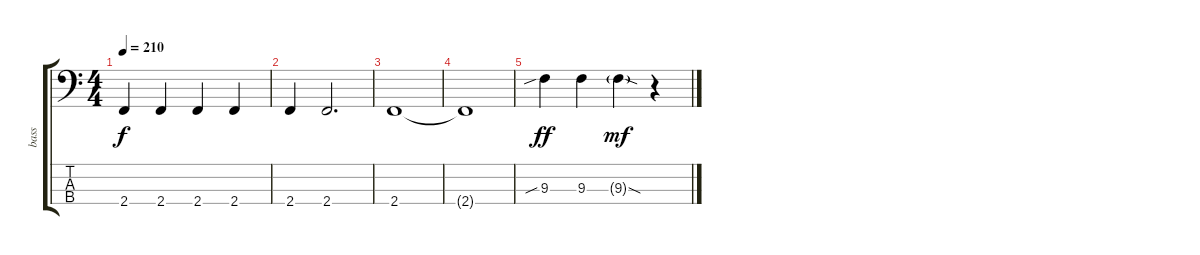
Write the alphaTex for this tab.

\track ("bass" "bass") {instrument electricbassfinger}
\staff {score tabs}
\tuning (Gb2 Db2 Ab1 Eb1) {hide}
\ts (4 4)
\tempo 210
\clef f4
\ks c
2.4.4{dy f} 2.4.4 2.4.4 2.4.4 |
2.4.4 2.4.2{d} |
2.4.1 |
2.4{t}.1 |
9.3{sib}.4{dy ff} 9.3.4 9.3{sod g}.4{dy mf} r.4
